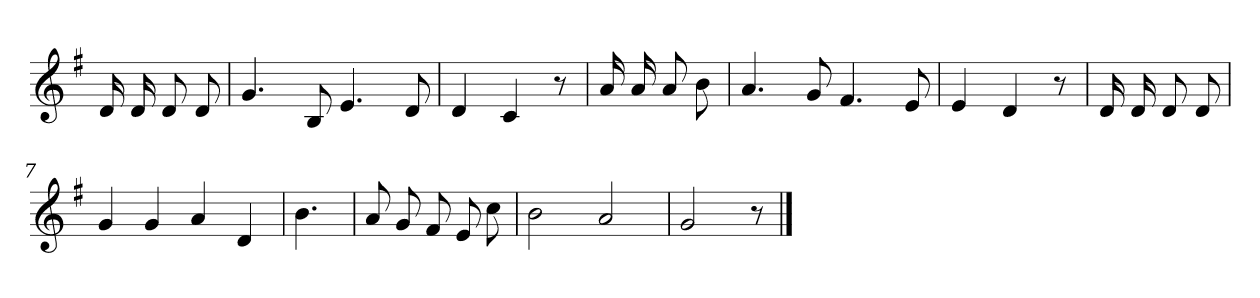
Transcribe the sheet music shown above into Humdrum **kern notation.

**kern
*part1
*staff1
*clefG2
*k[f#]
*G:
=
16d
16d
8d
8d
=1
4.g
8B
4.e
8d
=2
4d
4c
8r
=3
16a
16a
8a
8b
=4
4.a
8g
4.f#
8e
=5
4e
4d
8r
=6
16d
16d
8d
8d
=7
4g
4g
4a
4d
=8
4.b
=9
8a
8g
8f#
8e
8cc
=10
2b
2a
=11
2g
8r
==
*-
